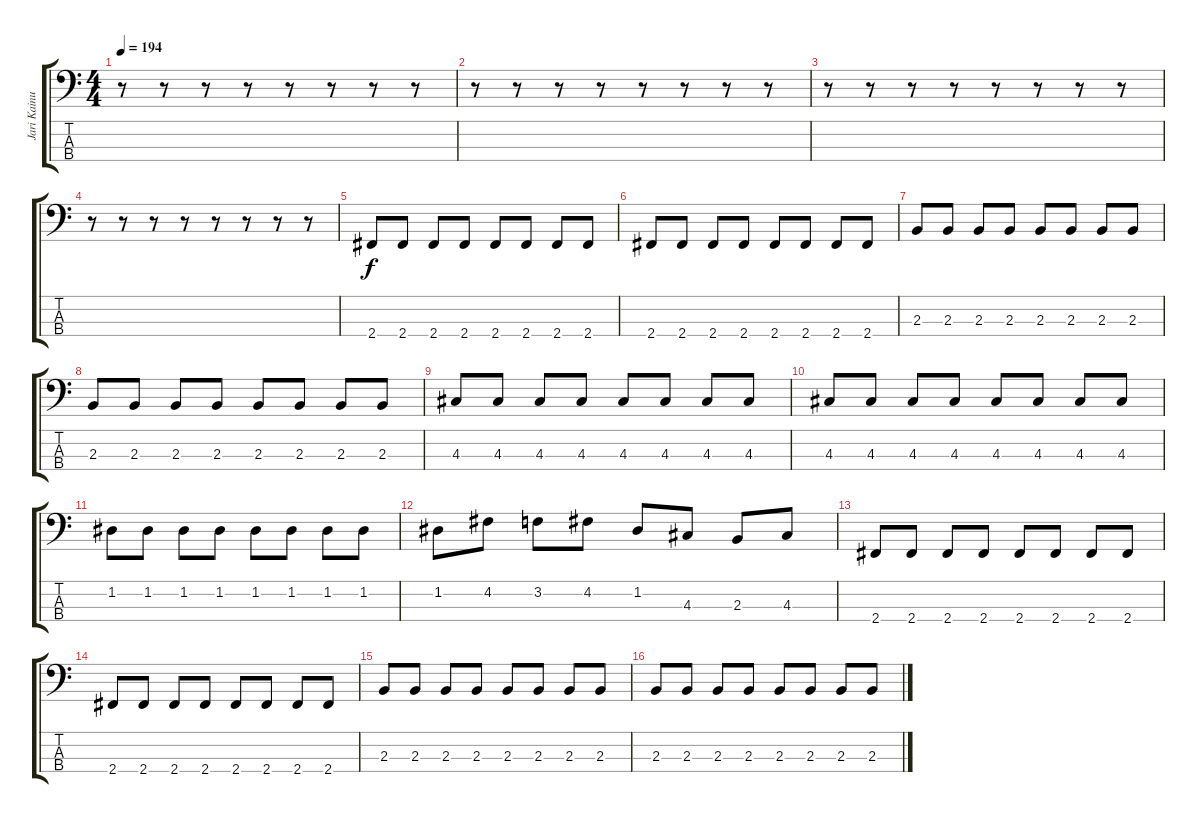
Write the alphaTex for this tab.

\track ("Jari Kainulainen" "Jari Kainu") {instrument electricbassfinger}
\staff {score tabs}
\tuning (G2 D2 A1 E1) {hide}
\ts (4 4)
\tempo 194
\clef f4
\ks c
r.8{dy f} r.8 r.8 r.8 r.8 r.8 r.8 r.8 |
r.8 r.8 r.8 r.8 r.8 r.8 r.8 r.8 |
r.8 r.8 r.8 r.8 r.8 r.8 r.8 r.8 |
r.8 r.8 r.8 r.8 r.8 r.8 r.8 r.8 |
2.4.8 2.4.8 2.4.8 2.4.8 2.4.8 2.4.8 2.4.8 2.4.8 |
2.4.8 2.4.8 2.4.8 2.4.8 2.4.8 2.4.8 2.4.8 2.4.8 |
2.3.8 2.3.8 2.3.8 2.3.8 2.3.8 2.3.8 2.3.8 2.3.8 |
2.3.8 2.3.8 2.3.8 2.3.8 2.3.8 2.3.8 2.3.8 2.3.8 |
4.3.8 4.3.8 4.3.8 4.3.8 4.3.8 4.3.8 4.3.8 4.3.8 |
4.3.8 4.3.8 4.3.8 4.3.8 4.3.8 4.3.8 4.3.8 4.3.8 |
1.2.8 1.2.8 1.2.8 1.2.8 1.2.8 1.2.8 1.2.8 1.2.8 |
1.2.8 4.2.8 3.2.8 4.2.8 1.2.8 4.3.8 2.3.8 4.3.8 |
2.4.8 2.4.8 2.4.8 2.4.8 2.4.8 2.4.8 2.4.8 2.4.8 |
2.4.8 2.4.8 2.4.8 2.4.8 2.4.8 2.4.8 2.4.8 2.4.8 |
2.3.8 2.3.8 2.3.8 2.3.8 2.3.8 2.3.8 2.3.8 2.3.8 |
2.3.8 2.3.8 2.3.8 2.3.8 2.3.8 2.3.8 2.3.8 2.3.8
